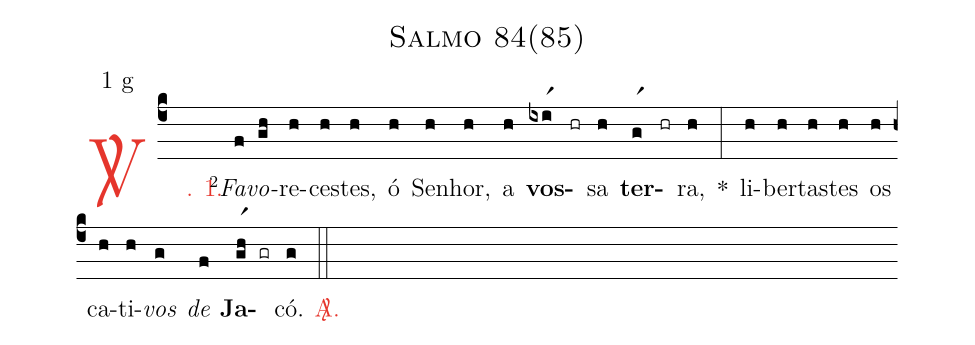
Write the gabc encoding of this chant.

name: Salmo 84(85);
mode: 1;
mode-differentia: g;
%%
(c4)

<c><sp>V/</sp>. 1.</c>() <v>\VSup{2}</v><i>Fa</i>(f)<i>vo</i>(gh)re(h)ces(h)tes,(h) ó(h) Se(h)nhor,(h) a(h) <b>vos</b>(ixir1)(hr)sa(h) <b>ter</b>(gr1)(hr)ra,(h) *(:) li(h)ber(h)tas(h)tes(h) os(h) ca(h)ti(h)<i>vos</i>(g) <i>de</i>(f) <b>Ja</b>(gr1h)(gr)có.(g)

<c><sp>A/</sp>.</c>(::)
